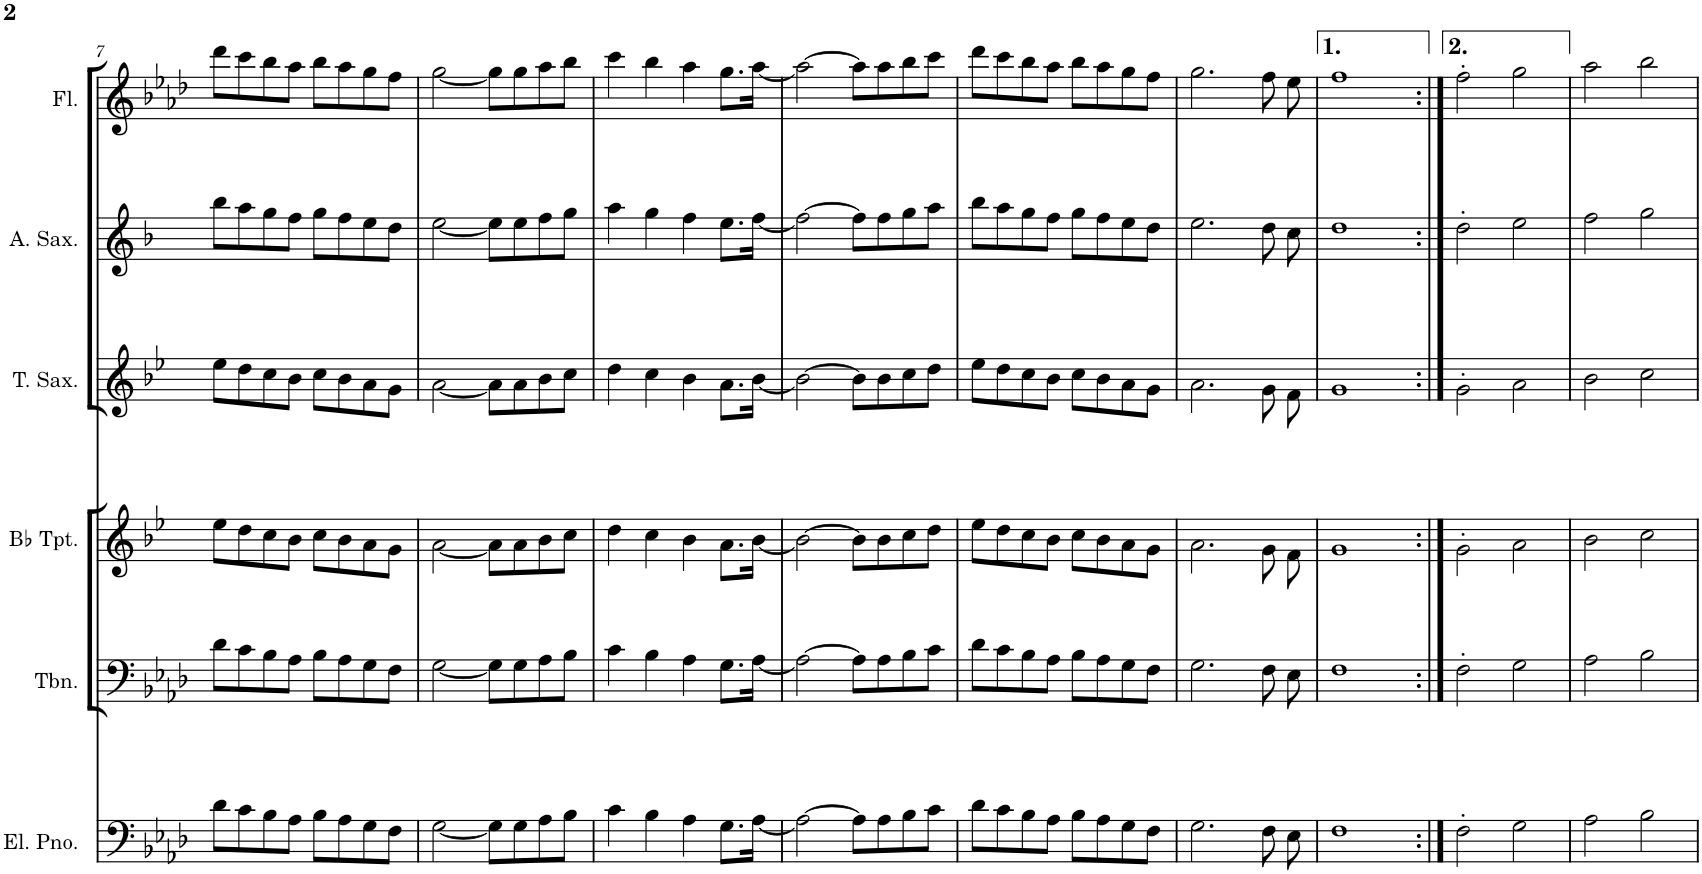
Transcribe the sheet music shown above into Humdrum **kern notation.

**kern	**kern	**kern	**kern	**kern	**kern
*part6	*part5	*part4	*part3	*part2	*part1
*staff6	*staff5	*staff4	*staff3	*staff2	*staff1
*I"Electric Piano	*I"Trombone	*I"Bb Trumpet	*I"Tenor Saxophone	*I"Alto Saxophone	*I"Flute
*I'El. Pno.	*I'Tbn.	*I'Bb Tpt.	*I'T. Sax.	*I'A. Sax.	*I'Fl.
!!LO:PB:g=z
*clefF4	*clefF4	*clefG2	*clefG2	*clefG2	*clefG2
*	*	*Trd1c2	*Trd8c14	*Trd5c9	*
*k[b-e-a-d-]	*k[b-e-a-d-]	*k[b-e-]	*k[b-e-]	*k[b-]	*k[b-e-a-d-]
*M4/4	*M4/4	*M4/4	*M4/4	*M4/4	*M4/4
=7	=7	=7	=7	=7	=7
8d-\L	8d-\L	8ee-\L	8ee-\L	8bb-\L	8ddd-\L
8c\	8c\	8dd\	8dd\	8aa\	8ccc\
8B-\	8B-\	8cc\	8cc\	8gg\	8bb-\
8A-\J	8A-\J	8b-\J	8b-\J	8ff\J	8aa-\J
8B-\L	8B-\L	8cc\L	8cc\L	8gg\L	8bb-\L
8A-\	8A-\	8b-\	8b-\	8ff\	8aa-\
8G\	8G\	8a\	8a\	8ee\	8gg\
8F\J	8F\J	8g\J	8g\J	8dd\J	8ff\J
=8	=8	=8	=8	=8	=8
[<2G\	[<2G\	[<2a\	[<2a\	[<2ee\	[<2gg\
8G\L]	8G\L]	8a\L]	8a\L]	8ee\L]	8gg\L]
8G\	8G\	8a\	8a\	8ee\	8gg\
8A-\	8A-\	8b-\	8b-\	8ff\	8aa-\
8B-\J	8B-\J	8cc\J	8cc\J	8gg\J	8bb-\J
=9	=9	=9	=9	=9	=9
4c\	4c\	4dd\	4dd\	4aa\	4ccc\
4B-\	4B-\	4cc\	4cc\	4gg\	4bb-\
4A-\	4A-\	4b-\	4b-\	4ff\	4aa-\
8.G\L	8.G\L	8.a\L	8.a\L	8.ee\L	8.gg\L
[<16A-\Jk	[<16A-\Jk	[<16b-\Jk	[<16b-\Jk	[<16ff\Jk	[<16aa-\Jk
=10	=10	=10	=10	=10	=10
2A-\_	2A-\_	2b-\_	2b-\_	2ff\_	2aa-\_
8A-\L]	8A-\L]	8b-\L]	8b-\L]	8ff\L]	8aa-\L]
8A-\	8A-\	8b-\	8b-\	8ff\	8aa-\
8B-\	8B-\	8cc\	8cc\	8gg\	8bb-\
8c\J	8c\J	8dd\J	8dd\J	8aa\J	8ccc\J
=11	=11	=11	=11	=11	=11
8d-\L	8d-\L	8ee-\L	8ee-\L	8bb-\L	8ddd-\L
8c\	8c\	8dd\	8dd\	8aa\	8ccc\
8B-\	8B-\	8cc\	8cc\	8gg\	8bb-\
8A-\J	8A-\J	8b-\J	8b-\J	8ff\J	8aa-\J
8B-\L	8B-\L	8cc\L	8cc\L	8gg\L	8bb-\L
8A-\	8A-\	8b-\	8b-\	8ff\	8aa-\
8G\	8G\	8a\	8a\	8ee\	8gg\
8F\J	8F\J	8g\J	8g\J	8dd\J	8ff\J
=12	=12	=12	=12	=12	=12
2.G\	2.G\	2.a\	2.a\	2.ee\	2.gg\
8F\	8F\	8g\	8g\	8dd\	8ff\
8E-\	8E-\	8f\	8f\	8cc\	8ee-\
=13	=13	=13	=13	=13	=13
1F	1F	1g	1g	1dd	1ff
=14:|!	=14:|!	=14:|!	=14:|!	=14:|!	=14:|!
2F'>\	2F'>\	2g'>\	2g'>\	2dd'>\	2ff'>\
2G\	2G\	2a\	2a\	2ee\	2gg\
=15	=15	=15	=15	=15	=15
2A-\	2A-\	2b-\	2b-\	2ff\	2aa-\
2B-\	2B-\	2cc\	2cc\	2gg\	2bb-\
=	=	=	=	=	=
*-	*-	*-	*-	*-	*-
